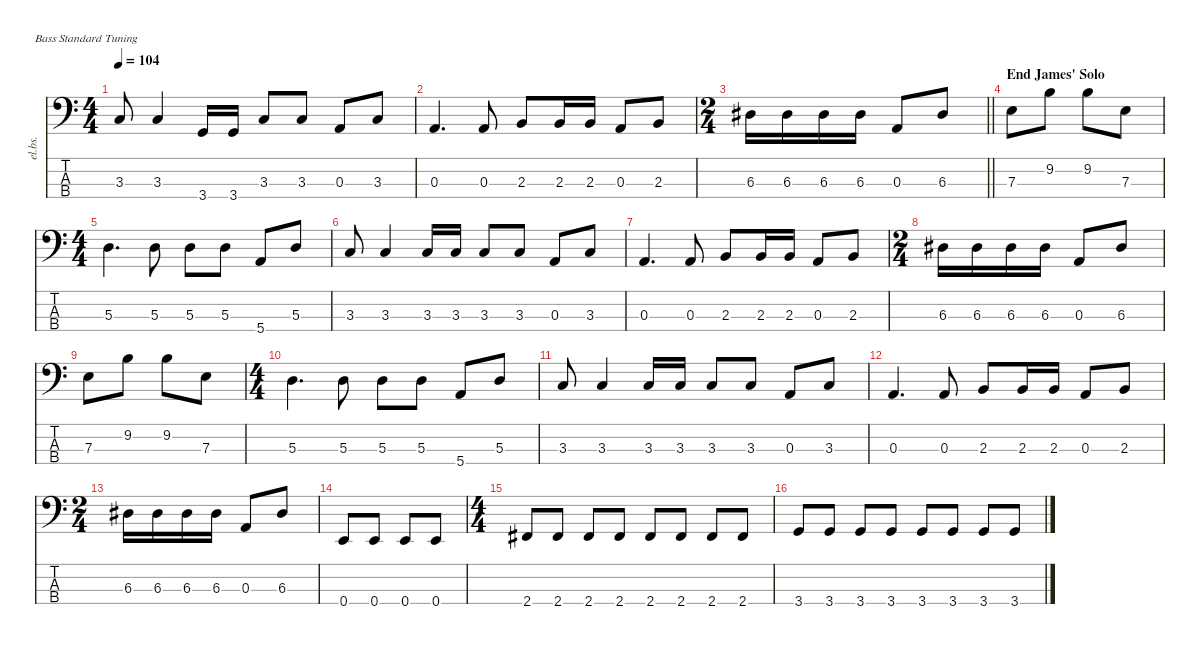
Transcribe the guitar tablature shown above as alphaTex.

\defaultSystemsLayout 4
\hideDynamics
\bracketExtendMode nobrackets
\track ("Cliff Burton" "el.bs.") {mute instrument electricbassfinger}
\staff {score tabs}
\tuning (G2 D2 A1 E1)
\ts (4 4)
\tempo 104
\clef f4
\ks c
3.3.8{dy fff} 3.3.4 3.4.16 3.4.16 3.3.8 3.3.8 0.3.8 3.3.8 |
0.3.4{d} 0.3.8 2.3.8 2.3.16 2.3.16 0.3.8 2.3.8 |
\ts (2 4)
\beaming (8 2 2)
\barLineRight lightlight
6.3{acc #}.16 6.3{acc #}.16 6.3{acc #}.16 6.3{acc #}.16 0.3.8 6.3{acc #}.8 |
\section ("" "End James' Solo")
7.3.8 9.2.8 9.2.8 7.3.8 |
\ts (4 4)
\beaming (8 2 2 2 2)
5.3.4{d} 5.3.8 5.3.8 5.3.8 5.4.8 5.3.8 |
3.3.8 3.3.4 3.3.16 3.3.16 3.3.8 3.3.8 0.3.8 3.3.8 |
0.3.4{d} 0.3.8 2.3.8 2.3.16 2.3.16 0.3.8 2.3.8 |
\ts (2 4)
\beaming (8 2 2)
6.3{acc #}.16 6.3{acc #}.16 6.3{acc #}.16 6.3{acc #}.16 0.3.8 6.3{acc #}.8 |
7.3.8 9.2.8 9.2.8 7.3.8 |
\ts (4 4)
\beaming (8 2 2 2 2)
5.3.4{d} 5.3.8 5.3.8 5.3.8 5.4.8 5.3.8 |
3.3.8 3.3.4 3.3.16 3.3.16 3.3.8 3.3.8 0.3.8 3.3.8 |
0.3.4{d} 0.3.8 2.3.8 2.3.16 2.3.16 0.3.8 2.3.8 |
\ts (2 4)
\beaming (8 2 2)
6.3{acc #}.16 6.3{acc #}.16 6.3{acc #}.16 6.3{acc #}.16 0.3.8 6.3{acc #}.8 |
0.4.8 0.4.8 0.4.8 0.4.8 |
\ts (4 4)
\beaming (8 2 2 2 2)
2.4{acc #}.8 2.4{acc #}.8 2.4{acc #}.8 2.4{acc #}.8 2.4{acc #}.8 2.4{acc #}.8 2.4{acc #}.8 2.4{acc #}.8 |
3.4.8 3.4.8 3.4.8 3.4.8 3.4.8 3.4.8 3.4.8 3.4.8
